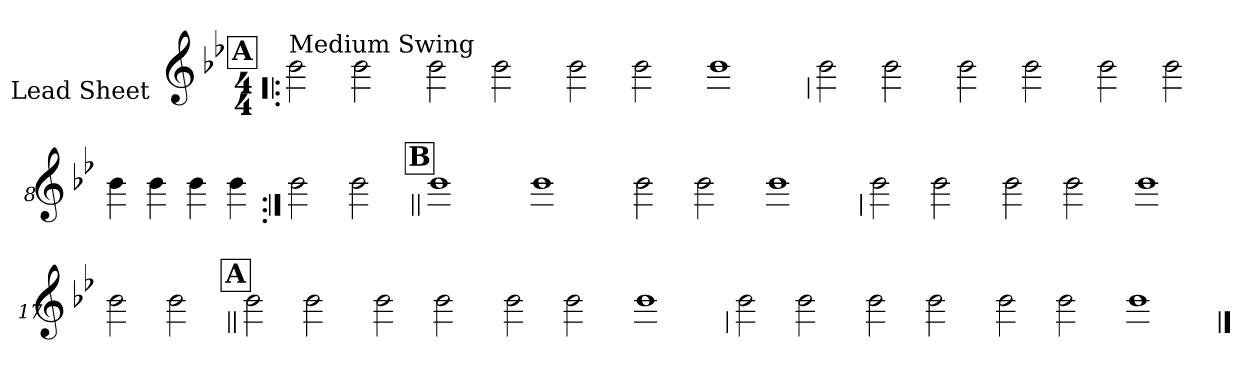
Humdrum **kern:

**kern
*part1
*staff1
*I"Lead Sheet
*stria0
*clefG2
*k[b-e-]
*B-:
*M4/4
!!LO:REH:place=s1:a:t=A
=1!|:
!LO:TX:a:t=Medium Swing
2b-
2b-
=2-
2b-
2b-
=3-
2b-
2b-
=4-
1b-
!!LO:LB:g=z
=5
2b-
2b-
=6-
2b-
2b-
=7-
2b-
2b-
=8-
4b-
4b-
4b-
4b-
!!LO:LB:g=z
=9:|!
2b-
2b-
!!LO:LB:g=z
!!LO:REH:place=s1:a:t=B
=10||
1b-
=11-
1b-
=12-
2b-
2b-
=13-
1b-
!!LO:LB:g=z
=14
2b-
2b-
=15-
2b-
2b-
=16-
1b-
=17-
2b-
2b-
!!LO:LB:g=z
!!LO:REH:place=s1:a:t=A
=18||
2b-
2b-
=19-
2b-
2b-
=20-
2b-
2b-
=21-
1b-
!!LO:LB:g=z
=22
2b-
2b-
=23-
2b-
2b-
=24-
2b-
2b-
=25-
1b-
==
*-
